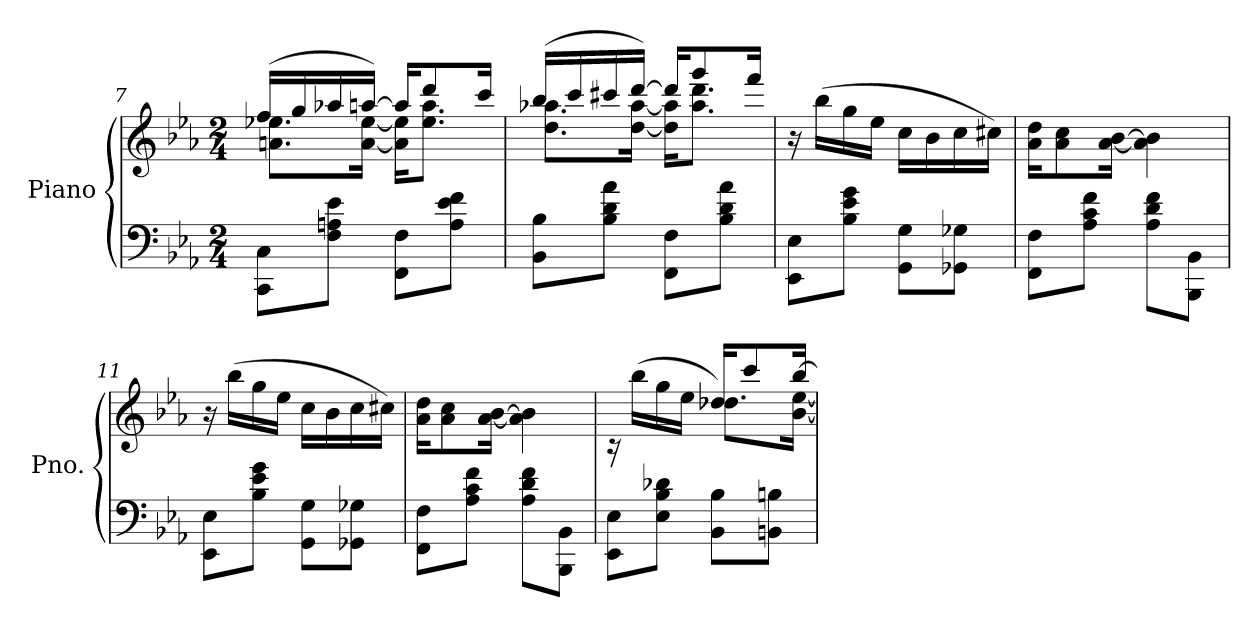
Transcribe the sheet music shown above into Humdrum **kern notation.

**kern	**kern
*part1	*part1
*staff2	*staff1
*I"Piano	*
*I'Pno.	*
!!LO:LB:g=z
*clefF4	*clefG2
*k[b-e-a-]	*k[b-e-a-]
*M2/4	*M2/4
=7	=7
*	*^
8CC\ 8C\L	(>16ff/LL	8.an\ 8.ee-X\L
.	16gg/	.
8F\ 8An\ 8e-\J	16aa-X/	.
.	[16aan/JJ)	[16a\ [16ee-\Jk
8FF\ 8F\L	16aa/KL]	16a\] 16ee-\]KL
.	8ddd/	8.ee-\ 8.aa\J
8A\ 8e-\ 8f\J	.	.
.	16ccc/Jk	.
=8	=8	=8
8BB-\ 8B-\L	(>16bb-/LL	8.dd\ 8.aa-X\L
.	16ccc/	.
8B-\ 8d\ 8a-\J	16ccc#X/	.
.	[16ddd/JJ)	[16dd\ [16aa-\Jk
8FF\ 8F\L	16ddd/KL]	16dd\] 16aa-\]KL
.	8ggg/	8.aa-\ 8.ddd\J
8B-\ 8d\ 8a-\J	.	.
.	16fff/Jk	.
*	*v	*v
=9	=9
8EE-\ 8E-\L	16r
.	(>16bb-\LL
8B-\ 8e-\ 8g\J	16gg\
.	16ee-\JJ
8GG\ 8G\L	16cc\LL
.	16b-\
8GG-X\ 8G-X\J	16cc\
.	16cc#X\JJ)
=10	=10
8FF\ 8F\L	16a-\ 16dd\KL
.	8a-\ 8cc\
8A-\ 8c\ 8f\J	.
.	[16a-\ [16b-\Jk
8A-\ 8d\ 8f\L	4a-\] 4b-\]
8BBB-\ 8BB-\J	.
=11	=11
8EE-\ 8E-\L	16r
.	(>16bb-\LL
8B-\ 8e-\ 8g\J	16gg\
.	16ee-\JJ
8GG\ 8G\L	16cc\LL
.	16b-\
8GG-X\ 8G-X\J	16cc\
.	16cc#X\JJ)
=12	=12
8FF\ 8F\L	16a-\ 16dd\KL
.	8a-\ 8cc\
8A-\ 8c\ 8f\J	.
.	[16a-\ [16b-\Jk
8A-\ 8d\ 8f\L	4a-\] 4b-\]
8BBB-\ 8BB-\J	.
!!LO:LB:g=z
=13	=13
*	*^
8EE-\ 8E-\L	16rc	4ryy
.	(>16bb-\LL	.
8E-\ 8B-\ 8d-X\J	16gg\	.
.	16ee-\JJ	.
8BB-\ 8B-\L	16dd-X/KL)	8.dd-\L
.	8ccc/	.
8BBn\ 8Bn\J	.	.
.	[16bb-/Jk	[16b-\ [16ee-\Jk
*	*v	*v
=	=
*-	*-
